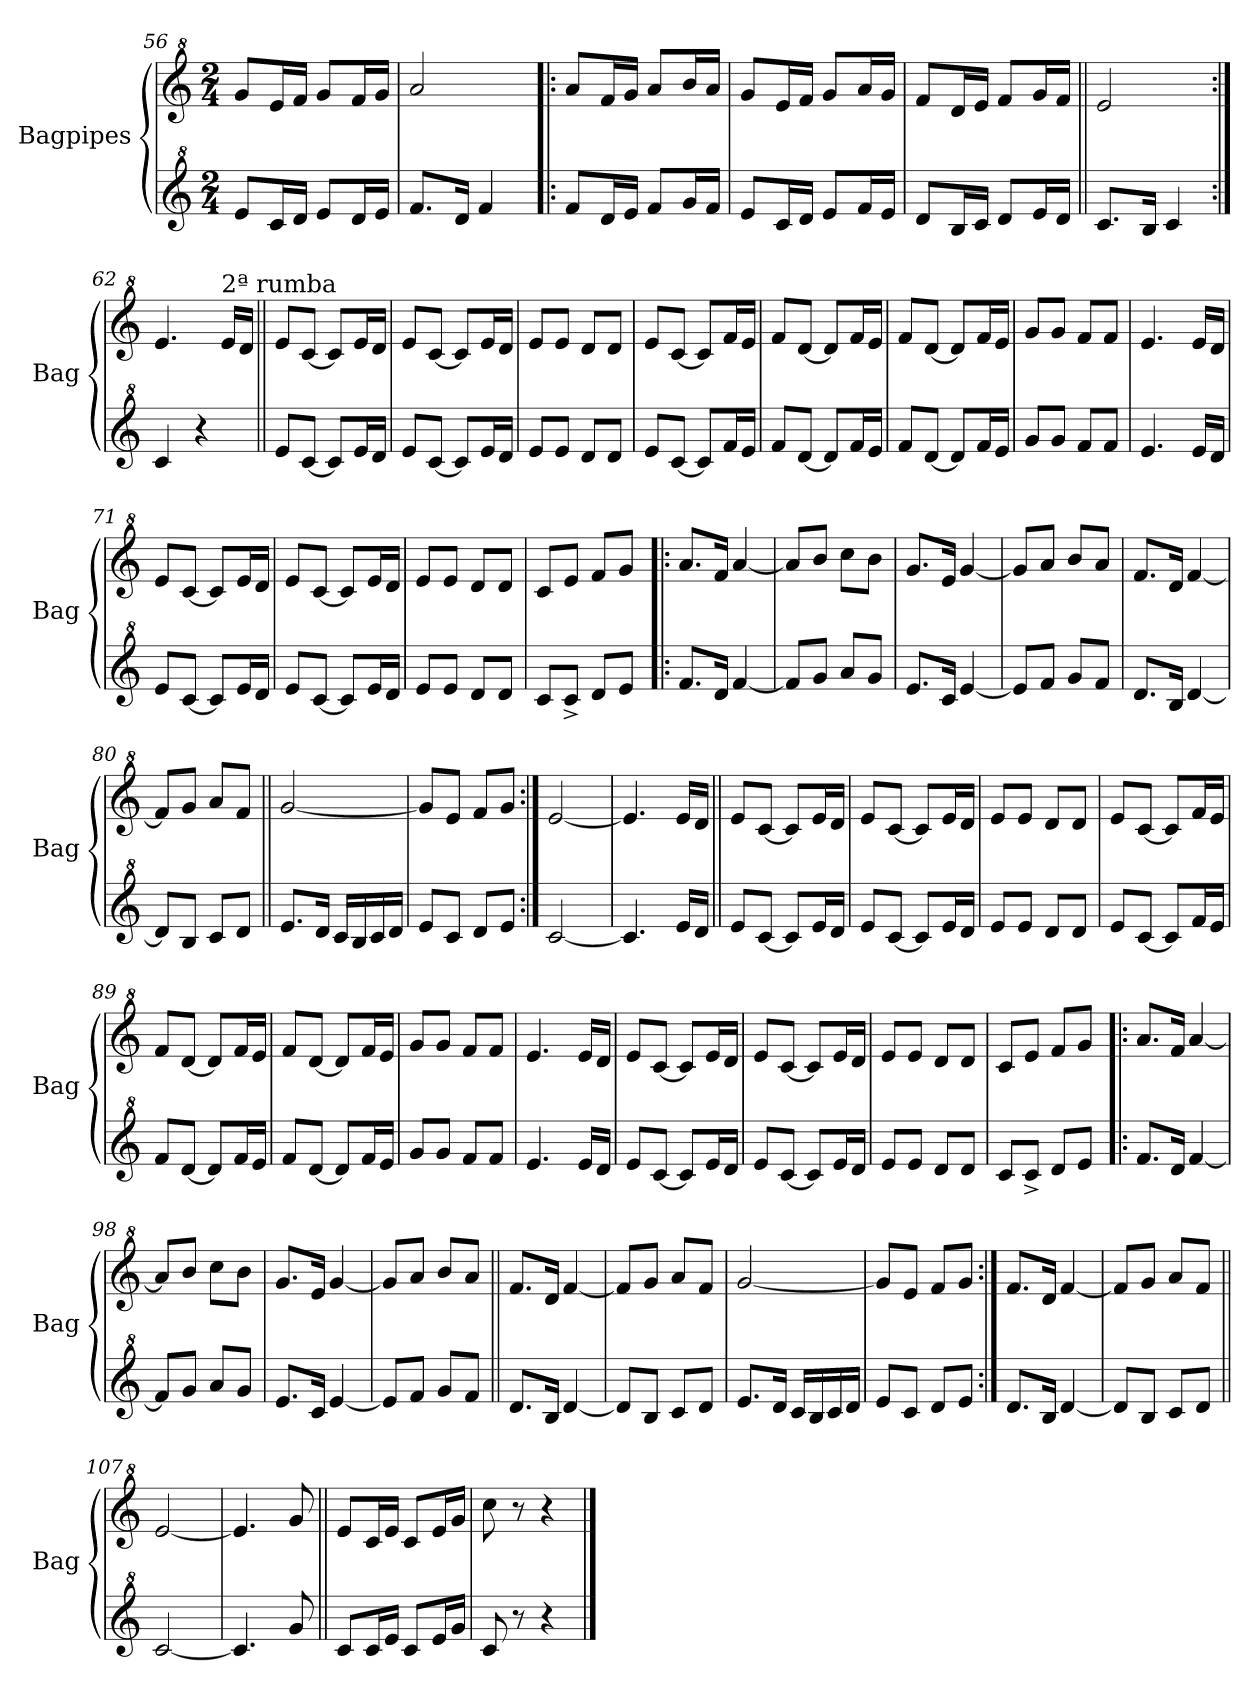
**kern	**kern
*part2	*part1
*staff2	*staff1
*I"Bagpipes	*I"Bagpipes
*I'Bag	*I'Bag
*clefG^2	*clefG^2
*k[]	*k[]
*C:	*C:
*M2/4	*M2/4
=56	=56
8ee/L	8gg/L
16cc/L	16ee/L
16dd/JJ	16ff/JJ
8ee/L	8gg/L
16dd/L	16ff/L
16ee/JJ	16gg/JJ
=57	=57
8.ff/L	2aa/
16dd/Jk	.
4ff/	.
=58!|:	=58!|:
8ff/L	8aa/L
16dd/L	16ff/L
16ee/JJ	16gg/JJ
8ff/L	8aa/L
16gg/L	16bb/L
16ff/JJ	16aa/JJ
=59	=59
8ee/L	8gg/L
16cc/L	16ee/L
16dd/JJ	16ff/JJ
8ee/L	8gg/L
16ff/L	16aa/L
16ee/JJ	16gg/JJ
!!LO:LB:g=z
=60	=60
8dd/L	8ff/L
16b/L	16dd/L
16cc/JJ	16ee/JJ
8dd/L	8ff/L
16ee/L	16gg/L
16dd/JJ	16ff/JJ
=61||	=61||
8.cc/L	2ee/
16b/Jk	.
4cc/	.
=62:|!	=62:|!
4cc/	4.ee/
4r	.
!	!LO:TX:a:t=2ª rumba
.	16ee/LL
.	16dd/JJ
=63||	=63||
8ee/L	8ee/L
[8cc/J	[8cc/J
8cc/L]	8cc/L]
16ee/L	16ee/L
16dd/JJ	16dd/JJ
=64	=64
8ee/L	8ee/L
[8cc/J	[8cc/J
8cc/L]	8cc/L]
16ee/L	16ee/L
16dd/JJ	16dd/JJ
=65	=65
8ee/L	8ee/L
8ee/J	8ee/J
8dd/L	8dd/L
8dd/J	8dd/J
=66	=66
8ee/L	8ee/L
[8cc/J	[8cc/J
8cc/L]	8cc/L]
16ff/L	16ff/L
16ee/JJ	16ee/JJ
=67	=67
8ff/L	8ff/L
[8dd/J	[8dd/J
8dd/L]	8dd/L]
16ff/L	16ff/L
16ee/JJ	16ee/JJ
!!LO:LB:g=z
=68	=68
8ff/L	8ff/L
[8dd/J	[8dd/J
8dd/L]	8dd/L]
16ff/L	16ff/L
16ee/JJ	16ee/JJ
=69	=69
8gg/L	8gg/L
8gg/J	8gg/J
8ff/L	8ff/L
8ff/J	8ff/J
=70	=70
4.ee/	4.ee/
16ee/LL	16ee/LL
16dd/JJ	16dd/JJ
=71	=71
8ee/L	8ee/L
[8cc/J	[8cc/J
8cc/L]	8cc/L]
16ee/L	16ee/L
16dd/JJ	16dd/JJ
=72	=72
8ee/L	8ee/L
[8cc/J	[8cc/J
8cc/L]	8cc/L]
16ee/L	16ee/L
16dd/JJ	16dd/JJ
=73	=73
8ee/L	8ee/L
8ee/J	8ee/J
8dd/L	8dd/L
8dd/J	8dd/J
=74	=74
8cc/L	8cc/L
8cc^/J	8ee/J
8dd/L	8ff/L
8ee/J	8gg/J
=75!|:	=75!|:
8.ff/L	8.aa/L
16dd/Jk	16ff/Jk
[4ff/	[4aa/
!!LO:PB:g=z
=76	=76
8ff/L]	8aa/L]
8gg/J	8bb/J
8aa/L	8ccc\L
8gg/J	8bb\J
=77	=77
8.ee/L	8.gg/L
16cc/Jk	16ee/Jk
[4ee/	[4gg/
=78	=78
8ee/L]	8gg/L]
8ff/J	8aa/J
8gg/L	8bb/L
8ff/J	8aa/J
=79	=79
8.dd/L	8.ff/L
16b/Jk	16dd/Jk
[4dd/	[4ff/
=80	=80
8dd/L]	8ff/L]
8b/J	8gg/J
8cc/L	8aa/L
8dd/J	8ff/J
=81||	=81||
8.ee/L	[2gg/
16dd/Jk	.
16cc/LL	.
16b/	.
16cc/	.
16dd/JJ	.
=82	=82
8ee/L	8gg/L]
8cc/J	8ee/J
8dd/L	8ff/L
8ee/J	8gg/J
=83:|!	=83:|!
[2cc/	[2ee/
=84	=84
4.cc/]	4.ee/]
16ee/LL	16ee/LL
16dd/JJ	16dd/JJ
!!LO:LB:g=z
=85||	=85||
8ee/L	8ee/L
[8cc/J	[8cc/J
8cc/L]	8cc/L]
16ee/L	16ee/L
16dd/JJ	16dd/JJ
=86	=86
8ee/L	8ee/L
[8cc/J	[8cc/J
8cc/L]	8cc/L]
16ee/L	16ee/L
16dd/JJ	16dd/JJ
=87	=87
8ee/L	8ee/L
8ee/J	8ee/J
8dd/L	8dd/L
8dd/J	8dd/J
=88	=88
8ee/L	8ee/L
[8cc/J	[8cc/J
8cc/L]	8cc/L]
16ff/L	16ff/L
16ee/JJ	16ee/JJ
=89	=89
8ff/L	8ff/L
[8dd/J	[8dd/J
8dd/L]	8dd/L]
16ff/L	16ff/L
16ee/JJ	16ee/JJ
=90	=90
8ff/L	8ff/L
[8dd/J	[8dd/J
8dd/L]	8dd/L]
16ff/L	16ff/L
16ee/JJ	16ee/JJ
=91	=91
8gg/L	8gg/L
8gg/J	8gg/J
8ff/L	8ff/L
8ff/J	8ff/J
=92	=92
4.ee/	4.ee/
16ee/LL	16ee/LL
16dd/JJ	16dd/JJ
!!LO:LB:g=z
=93	=93
8ee/L	8ee/L
[8cc/J	[8cc/J
8cc/L]	8cc/L]
16ee/L	16ee/L
16dd/JJ	16dd/JJ
=94	=94
8ee/L	8ee/L
[8cc/J	[8cc/J
8cc/L]	8cc/L]
16ee/L	16ee/L
16dd/JJ	16dd/JJ
=95	=95
8ee/L	8ee/L
8ee/J	8ee/J
8dd/L	8dd/L
8dd/J	8dd/J
=96	=96
8cc/L	8cc/L
8cc^/J	8ee/J
8dd/L	8ff/L
8ee/J	8gg/J
=97!|:	=97!|:
8.ff/L	8.aa/L
16dd/Jk	16ff/Jk
[4ff/	[4aa/
=98	=98
8ff/L]	8aa/L]
8gg/J	8bb/J
8aa/L	8ccc\L
8gg/J	8bb\J
=99	=99
8.ee/L	8.gg/L
16cc/Jk	16ee/Jk
[4ee/	[4gg/
=100	=100
8ee/L]	8gg/L]
8ff/J	8aa/J
8gg/L	8bb/L
8ff/J	8aa/J
=101||	=101||
8.dd/L	8.ff/L
16b/Jk	16dd/Jk
[4dd/	[4ff/
!!LO:LB:g=z
=102	=102
8dd/L]	8ff/L]
8b/J	8gg/J
8cc/L	8aa/L
8dd/J	8ff/J
=103	=103
8.ee/L	[2gg/
16dd/Jk	.
16cc/LL	.
16b/	.
16cc/	.
16dd/JJ	.
=104	=104
8ee/L	8gg/L]
8cc/J	8ee/J
8dd/L	8ff/L
8ee/J	8gg/J
=105:|!	=105:|!
8.dd/L	8.ff/L
16b/Jk	16dd/Jk
[4dd/	[4ff/
=106	=106
8dd/L]	8ff/L]
8b/J	8gg/J
8cc/L	8aa/L
8dd/J	8ff/J
=107||	=107||
[2cc/	[2ee/
=108	=108
4.cc/]	4.ee/]
8gg/	8gg/
=109||	=109||
8cc/L	8ee/L
16cc/L	16cc/L
16ee/JJ	16ee/JJ
8cc/L	8cc/L
16ee/L	16ee/L
16gg/JJ	16gg/JJ
=110	=110
8cc/	8ccc\
8r	8r
4r	4r
==	==
*-	*-
